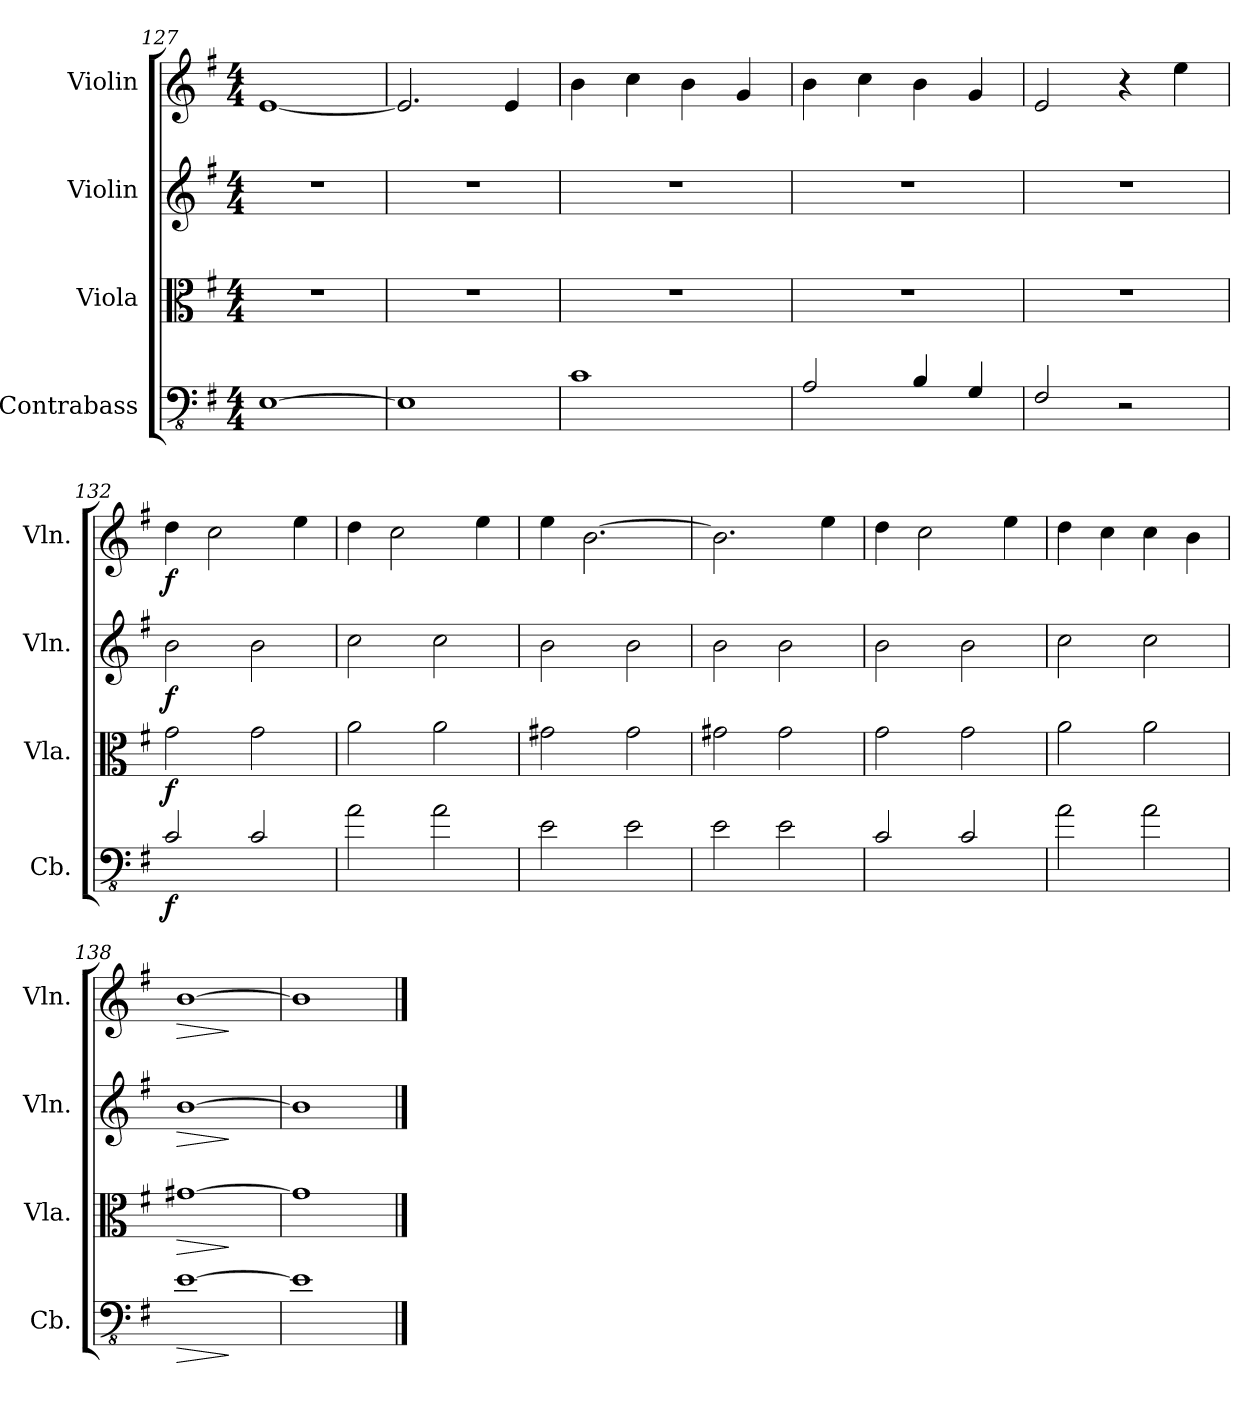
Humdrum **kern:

**kern	**dynam	**kern	**dynam	**kern	**dynam	**kern	**dynam
*part4	*part4	*part3	*part3	*part2	*part2	*part1	*part1
*staff4	*staff4	*staff3	*staff3	*staff2	*staff2	*staff1	*staff1
*I"Contrabass	*	*I"Viola	*	*I"Violin	*	*I"Violin	*
*I'Cb.	*	*I'Vla.	*	*I'Vln.	*	*I'Vln.	*
*clefFv4	*	*clefC3	*	*clefG2	*	*clefG2	*
*ITrd7c12	*	*	*	*	*	*	*
*k[f#]	*	*k[f#]	*	*k[f#]	*	*k[f#]	*
*M4/4	*	*M4/4	*	*M4/4	*	*M4/4	*
=127	=127	=127	=127	=127	=127	=127	=127
[1EEE	.	1r	.	1r	.	[1e	.
=128	=128	=128	=128	=128	=128	=128	=128
1EEE]	.	1r	.	1r	.	2.e/]	.
.	.	.	.	.	.	4e/	.
=129	=129	=129	=129	=129	=129	=129	=129
1CC	.	1r	.	1r	.	4b\	.
.	.	.	.	.	.	4cc\	.
.	.	.	.	.	.	4b\	.
.	.	.	.	.	.	4g/	.
=130	=130	=130	=130	=130	=130	=130	=130
2AAA/	.	1r	.	1r	.	4b\	.
.	.	.	.	.	.	4cc\	.
4BBB/	.	.	.	.	.	4b\	.
4GGG/	.	.	.	.	.	4g/	.
=131	=131	=131	=131	=131	=131	=131	=131
2FFF#/	.	1r	.	1r	.	2e/	.
2r	.	.	.	.	.	4r	.
.	.	.	.	.	.	4ee\	.
=132	=132	=132	=132	=132	=132	=132	=132
!	!LO:DY:b	!	!LO:DY:b	!	!LO:DY:b	!	!LO:DY:b
2CC/	f	2g\	f	2b\	f	4dd\	f
.	.	.	.	.	.	2cc\	.
2CC/	.	2g\	.	2b\	.	.	.
.	.	.	.	.	.	4ee\	.
!!LO:LB:g=z
=133	=133	=133	=133	=133	=133	=133	=133
2AA\	.	2a\	.	2cc\	.	4dd\	.
.	.	.	.	.	.	2cc\	.
2AA\	.	2a\	.	2cc\	.	.	.
.	.	.	.	.	.	4ee\	.
=134	=134	=134	=134	=134	=134	=134	=134
2EE\	.	2g#X\	.	2b\	.	4ee\	.
.	.	.	.	.	.	[2.b\	.
2EE\	.	2g#\	.	2b\	.	.	.
=135	=135	=135	=135	=135	=135	=135	=135
2EE\	.	2g#X\	.	2b\	.	2.b\]	.
2EE\	.	2g#\	.	2b\	.	.	.
.	.	.	.	.	.	4ee\	.
=136	=136	=136	=136	=136	=136	=136	=136
2CC/	.	2g\	.	2b\	.	4dd\	.
.	.	.	.	.	.	2cc\	.
2CC/	.	2g\	.	2b\	.	.	.
.	.	.	.	.	.	4ee\	.
=137	=137	=137	=137	=137	=137	=137	=137
2AA\	.	2a\	.	2cc\	.	4dd\	.
.	.	.	.	.	.	4cc\	.
2AA\	.	2a\	.	2cc\	.	4cc\	.
.	.	.	.	.	.	4b\	.
=138	=138	=138	=138	=138	=138	=138	=138
!	!LO:HP:b	!	!LO:HP:b	!	!LO:HP:b	!	!LO:HP:b
[1EE	>	[1g#X	>	[1b	>	[1b	>
.	]	.	]	.	]	.	]
=139	=139	=139	=139	=139	=139	=139	=139
1EE]	.	1g#]	.	1b]	.	1b]	.
==	==	==	==	==	==	==	==
*-	*-	*-	*-	*-	*-	*-	*-
